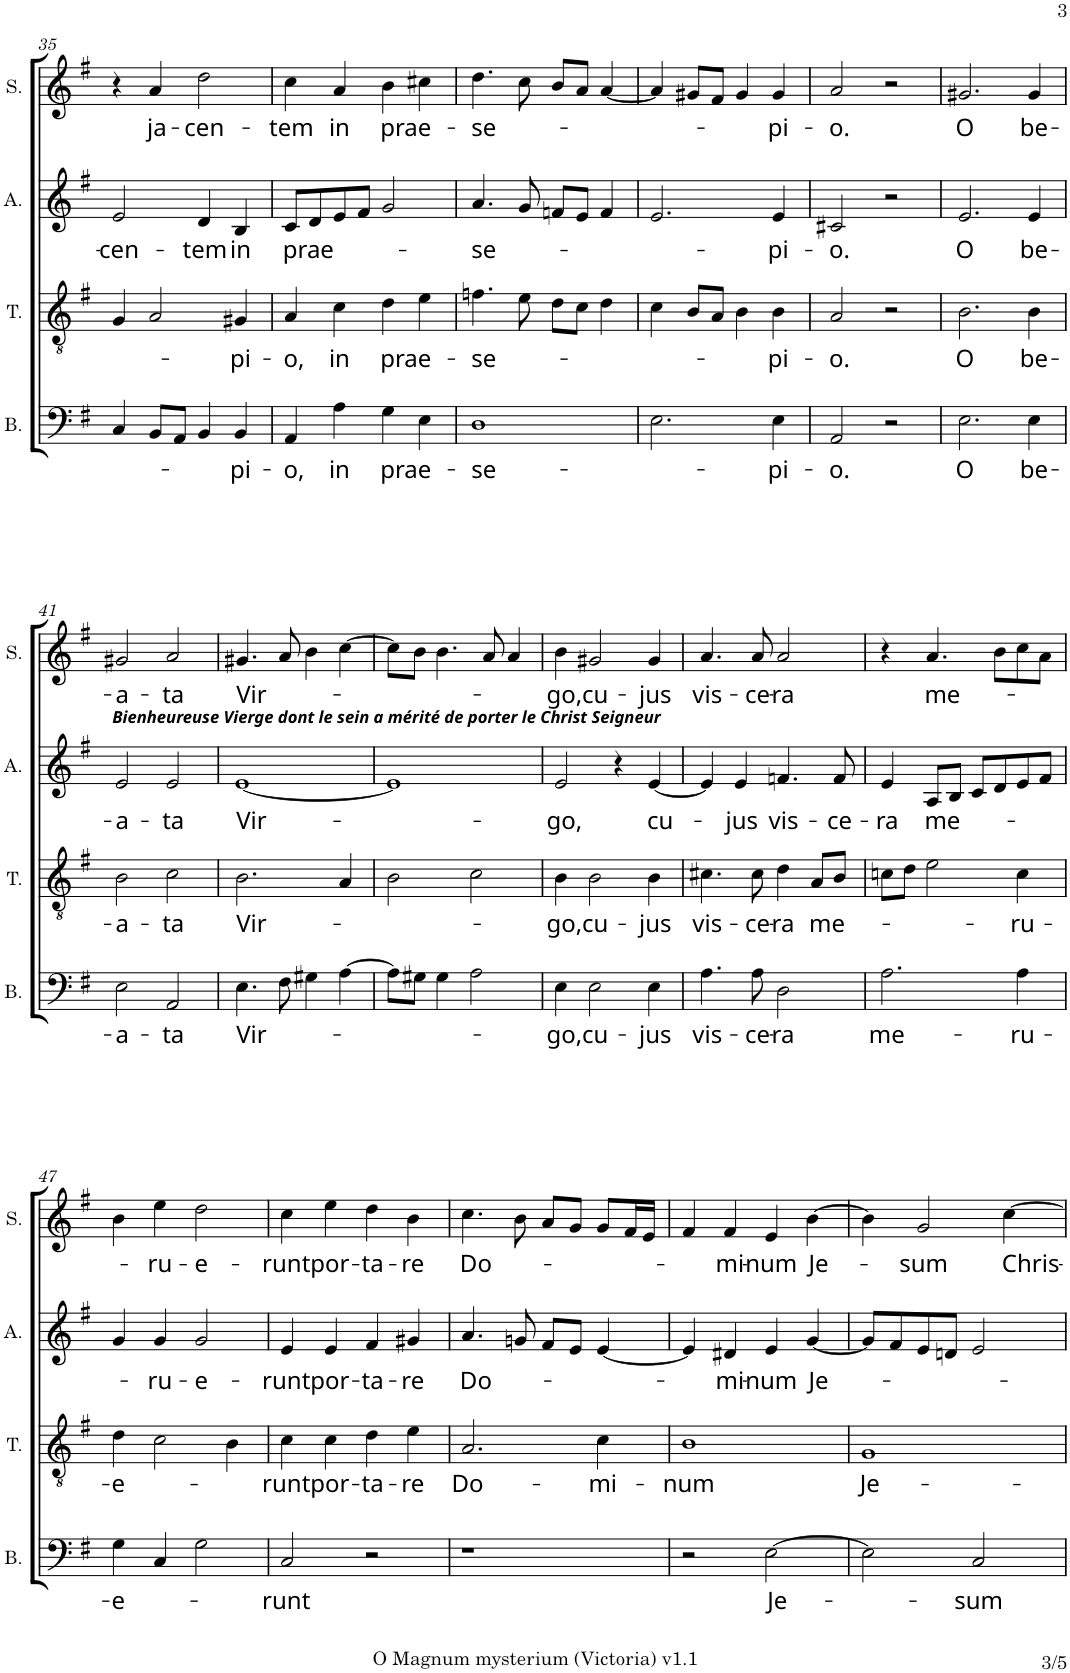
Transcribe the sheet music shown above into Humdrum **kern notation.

**kern	**text	**kern	**text	**kern	**text	**kern	**text
*part4	*part4	*part3	*part3	*part2	*part2	*part1	*part1
*staff4	*staff4	*staff3	*staff3	*staff2	*staff2	*staff1	*staff1
*I"Bass	*	*I"Tenor	*	*I"Alto	*	*I"Soprano	*
*I'B.	*	*I'T.	*	*I'A.	*	*I'S.	*
!!LO:PB:g=z
*clefF4	*	*clefGv2	*	*clefG2	*	*clefG2	*
*Trd7c12	*	*	*	*	*	*	*
*k[f#]	*	*k[f#]	*	*k[f#]	*	*k[f#]	*
*M4/4	*	*M4/4	*	*M4/4	*	*M4/4	*
=35	=35	=35	=35	=35	=35	=35	=35
!	!	!	!	!	!LO:LY:b	!	!
4C/	.	4G/	.	2e/	-cen-	4r	.
!	!	!	!	!	!	!	!LO:LY:b
8BB/L	.	2A/	.	.	.	4a/	ja-
8AA/J	.	.	.	.	.	.	.
!	!	!	!	!	!LO:LY:b	!	!LO:LY:b
4BB/	.	.	.	4d/	-tem	2dd\	-cen-
!	!LO:LY:b	!	!LO:LY:b	!	!LO:LY:b	!	!
4BB/	-pi-	4G#X/	-pi-	4B/	in	.	.
=36	=36	=36	=36	=36	=36	=36	=36
!	!LO:LY:b	!	!LO:LY:b	!	!LO:LY:b	!	!LO:LY:b
4AA/	-o,	4A/	-o,	8c/L	prae-	4cc\	-tem
.	.	.	.	8d/	.	.	.
!	!LO:LY:b	!	!LO:LY:b	!	!	!	!LO:LY:b
4A\	in	4c\	in	8e/	.	4a/	in
.	.	.	.	8f#/J	.	.	.
!	!LO:LY:b	!	!LO:LY:b	!	!	!	!LO:LY:b
4G\	prae-	4d\	prae-	2g/	.	4b\	prae-
4E\	.	4e\	.	.	.	4cc#X\	.
=37	=37	=37	=37	=37	=37	=37	=37
!	!LO:LY:b	!	!LO:LY:b	!	!LO:LY:b	!	!LO:LY:b
1D	-se-	4.fn\	-se-	4.a/	-se-	4.dd\	-se-
.	.	8e\	.	8g/	.	8cc\	.
.	.	8d\L	.	8fn/L	.	8b/L	.
.	.	8c\J	.	8e/J	.	8a/J	.
.	.	4d\	.	4f/	.	[4a/	.
=38	=38	=38	=38	=38	=38	=38	=38
2.E\	.	4c\	.	2.e/	.	4a/]	.
.	.	8B/L	.	.	.	8g#X/L	.
.	.	8A/J	.	.	.	8f#/J	.
.	.	4B\	.	.	.	4g#/	.
!	!LO:LY:b	!	!LO:LY:b	!	!LO:LY:b	!	!LO:LY:b
4E\	-pi-	4B\	-pi-	4e/	pi-	4g#/	-pi-
=39	=39	=39	=39	=39	=39	=39	=39
!	!LO:LY:b	!	!LO:LY:b	!	!LO:LY:b	!	!LO:LY:b
2AA/	-o.	2A/	-o.	2c#X/	-o.	2a/	-o.
2r	.	2r	.	2r	.	2r	.
=40	=40	=40	=40	=40	=40	=40	=40
!	!LO:LY:b	!	!LO:LY:b	!	!LO:LY:b	!	!LO:LY:b
2.E\	O	2.B\	O	2.e/	O	2.g#X/	O
!	!LO:LY:b	!	!LO:LY:b	!	!LO:LY:b	!	!LO:LY:b
4E\	be-	4B\	be-	4e/	be-	4g#/	be-
!!LO:LB:g=z
=41	=41	=41	=41	=41	=41	=41	=41
!	!	!	!	!	!	!LO:TX:b:Bi:t=Bienheureuse Vierge dont le sein a mérité de porter le Christ Seigneur	!
!	!LO:LY:b	!	!LO:LY:b	!	!LO:LY:b	!	!LO:LY:b
2E\	-a-	2B\	-a-	2e/	-a-	2g#X/	-a-
!	!LO:LY:b	!	!LO:LY:b	!	!LO:LY:b	!	!LO:LY:b
2AA/	-ta	2c\	-ta	2e/	-ta	2a/	-ta
=42	=42	=42	=42	=42	=42	=42	=42
!	!LO:LY:b	!	!LO:LY:b	!	!LO:LY:b	!	!LO:LY:b
4.E\	Vir-	2.B\	Vir-	[1e	Vir-	4.g#X/	Vir-
8F#\	.	.	.	.	.	8a/	.
4G#X\	.	.	.	.	.	4b\	.
[4A\	.	4A/	.	.	.	[4cc\	.
=43	=43	=43	=43	=43	=43	=43	=43
8A\L]	.	2B\	.	1e]	.	8cc\L]	.
8G#X\J	.	.	.	.	.	8b\J	.
4G#\	.	.	.	.	.	4.b\	.
2A\	.	2c\	.	.	.	.	.
.	.	.	.	.	.	8a/	.
.	.	.	.	.	.	4a/	.
=44	=44	=44	=44	=44	=44	=44	=44
!	!LO:LY:b	!	!LO:LY:b	!	!LO:LY:b	!	!LO:LY:b
4E\	-go,	4B\	-go,	2e/	-go,	4b\	-go,
!	!LO:LY:b	!	!LO:LY:b	!	!	!	!LO:LY:b
2E\	cu-	2B\	cu-	.	.	2g#X/	cu-
.	.	.	.	4r	.	.	.
!	!LO:LY:b	!	!LO:LY:b	!	!LO:LY:b	!	!LO:LY:b
4E\	-jus	4B\	-jus	[4e/	cu-	4g#/	-jus
=45	=45	=45	=45	=45	=45	=45	=45
!	!LO:LY:b	!	!LO:LY:b	!	!	!	!LO:LY:b
4.A\	vis-	4.c#X\	vis-	4e/]	.	4.a/	vis-
!	!	!	!	!	!LO:LY:b	!	!
.	.	.	.	4e/	-jus	.	.
!	!LO:LY:b	!	!LO:LY:b	!	!	!	!LO:LY:b
8A\	-ce-	8c#\	-ce-	.	.	8a/	-ce-
!	!LO:LY:b	!	!LO:LY:b	!	!LO:LY:b	!	!LO:LY:b
2D\	-ra	4d\	-ra	4.fn/	vis-	2a/	-ra
!	!	!	!LO:LY:b	!	!	!	!
.	.	8A/L	me-	.	.	.	.
!	!	!	!	!	!LO:LY:b	!	!
.	.	8B/J	.	8f/	-ce-	.	.
=46	=46	=46	=46	=46	=46	=46	=46
!	!LO:LY:b	!	!	!	!LO:LY:b	!	!
2.A\	me-	8cn\L	.	4e/	-ra	4r	.
.	.	8d\J	.	.	.	.	.
!	!	!	!	!	!LO:LY:b	!	!LO:LY:b
.	.	2e\	.	8A/L	me-	4.a/	me-
.	.	.	.	8B/J	.	.	.
.	.	.	.	8c/L	.	.	.
.	.	.	.	8d/	.	8b\L	.
!	!LO:LY:b	!	!LO:LY:b	!	!	!	!
4A\	-ru-	4c\	-ru-	8e/	.	8cc\	.
.	.	.	.	8f#/J	.	8a\J	.
!!LO:LB:g=z
=47	=47	=47	=47	=47	=47	=47	=47
!	!LO:LY:b	!	!LO:LY:b	!	!	!	!
4G\	-e-	4d\	-e-	4g/	.	4b\	.
!	!	!	!	!	!LO:LY:b	!	!LO:LY:b
4C/	.	2c\	.	4g/	-ru-	4ee\	-ru-
!	!	!	!	!	!LO:LY:b	!	!LO:LY:b
2G\	.	.	.	2g/	-e-	2dd\	-e-
.	.	4B\	.	.	.	.	.
=48	=48	=48	=48	=48	=48	=48	=48
!	!LO:LY:b	!	!LO:LY:b	!	!LO:LY:b	!	!LO:LY:b
2C/	-runt	4c\	-runt	4e/	-runt	4cc\	-runt
!	!	!	!LO:LY:b	!	!LO:LY:b	!	!LO:LY:b
.	.	4c\	por-	4e/	por-	4ee\	por-
!	!	!	!LO:LY:b	!	!LO:LY:b	!	!LO:LY:b
2r	.	4d\	-ta-	4f#/	-ta-	4dd\	-ta-
!	!	!	!LO:LY:b	!	!LO:LY:b	!	!LO:LY:b
.	.	4e\	-re	4g#X/	-re	4b\	-re
=49	=49	=49	=49	=49	=49	=49	=49
!	!	!	!LO:LY:b	!	!LO:LY:b	!	!LO:LY:b
1r	.	2.A/	Do-	4.a/	Do-	4.cc\	Do-
.	.	.	.	8gn/	.	8b\	.
.	.	.	.	8f#/L	.	8a/L	.
.	.	.	.	8e/J	.	8g/J	.
!	!	!	!LO:LY:b	!	!	!	!
.	.	4c\	-mi-	[4e/	.	8g/L	.
.	.	.	.	.	.	16f#/L	.
.	.	.	.	.	.	16e/JJ	.
=50	=50	=50	=50	=50	=50	=50	=50
!	!	!	!LO:LY:b	!	!	!	!
2r	.	1B	-num	4e/]	.	4f#/	.
!	!	!	!	!	!LO:LY:b	!	!LO:LY:b
.	.	.	.	4d#X/	-mi-	4f#/	-mi-
!	!LO:LY:b	!	!	!	!LO:LY:b	!	!LO:LY:b
[2E\	Je-	.	.	4e/	-num	4e/	-num
!	!	!	!	!	!LO:LY:b	!	!LO:LY:b
.	.	.	.	[4g/	Je-	[4b\	Je-
=51	=51	=51	=51	=51	=51	=51	=51
!	!	!	!LO:LY:b	!	!	!	!
2E\]	.	1G	Je-	8g/L]	.	4b\]	.
.	.	.	.	8f#/	.	.	.
!	!	!	!	!	!	!	!LO:LY:b
.	.	.	.	8e/	.	2g/	-sum
.	.	.	.	8dn/J	.	.	.
!	!LO:LY:b	!	!	!	!	!	!
2C/	-sum	.	.	2e/	.	.	.
!	!	!	!	!	!	!	!LO:LY:b
.	.	.	.	.	.	[4cc\	Chris-
=	=	=	=	=	=	=	=
*-	*-	*-	*-	*-	*-	*-	*-
